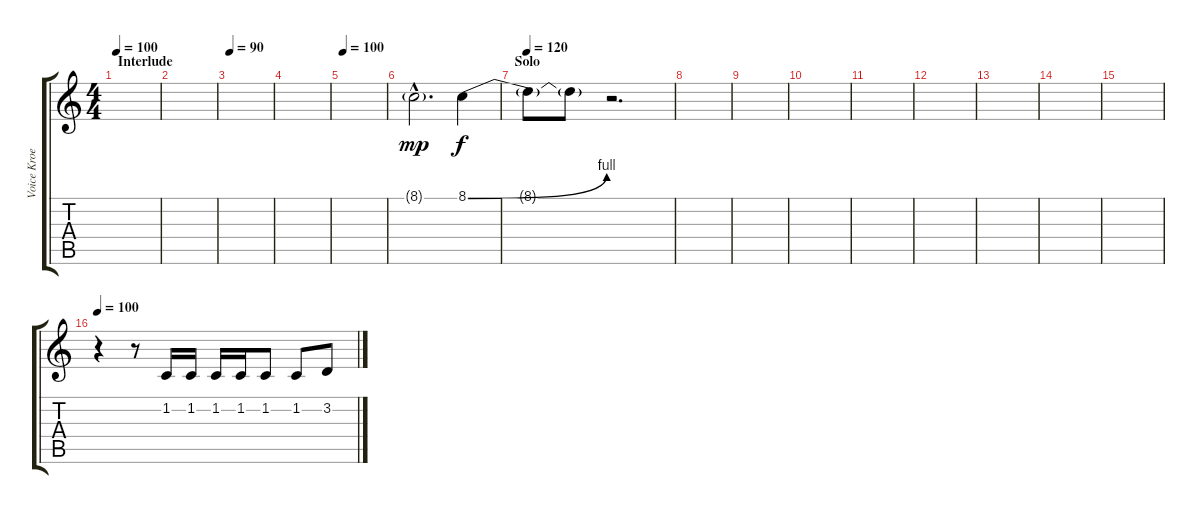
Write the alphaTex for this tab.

\track ("Voice Kroeger" "Voice Kroe") {instrument lead1square}
\staff {score tabs}
\tuning (E4 B3 G3 D3 A2 E2) {hide}
\ts (4 4)
\section ("" "Interlude")
\tempo 100
\clef g2
\ks c
|
|
\tempo 90
|
|
\tempo 100
|
8.1{g hac}.2{d dy mp} 8.1{be (bend 0 0 60 4)}.4{dy f} |
\section ("" "Solo")
\tempo 120
8.1{t}.8 8.1{t}.8 r.2{d} |
|
|
|
|
|
|
|
|
\tempo 100
r.4 r.8 1.2.16 1.2.16 1.2.16 1.2.16 1.2.8 1.2.8 3.2.8
